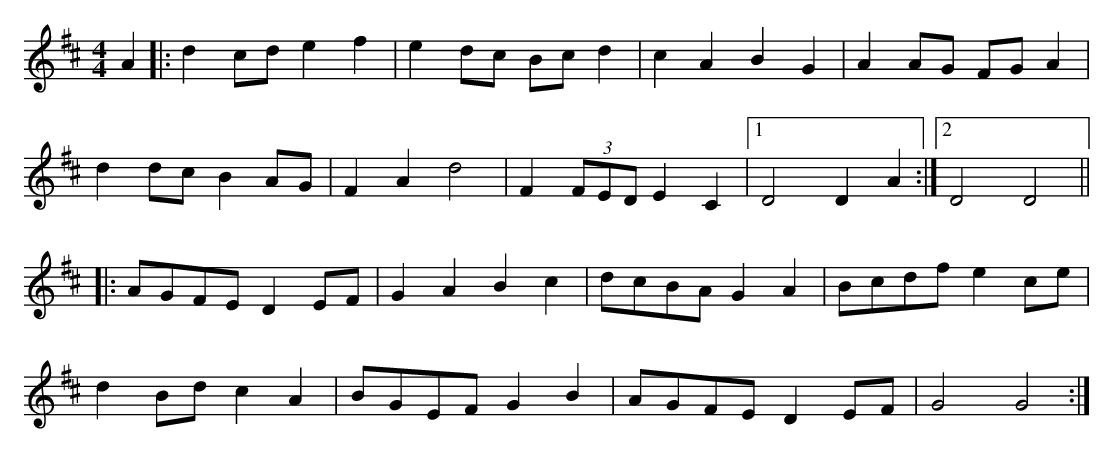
X:1
M:4/4
K:D
A2|:d2cd e2f2|e2dc Bcd2|c2A2 B2G2|A2AG FGA2|
d2dc B2AG|F2A2 d4|F2(3FED E2C2|1 D4 D2A2:|2 D4 D4||
|:AGFE D2EF|G2A2 B2c2|dcBA G2A2|Bcdf e2ce|
d2Bd c2A2|BGEF G2B2|AGFE D2EF|G4 G4:|
